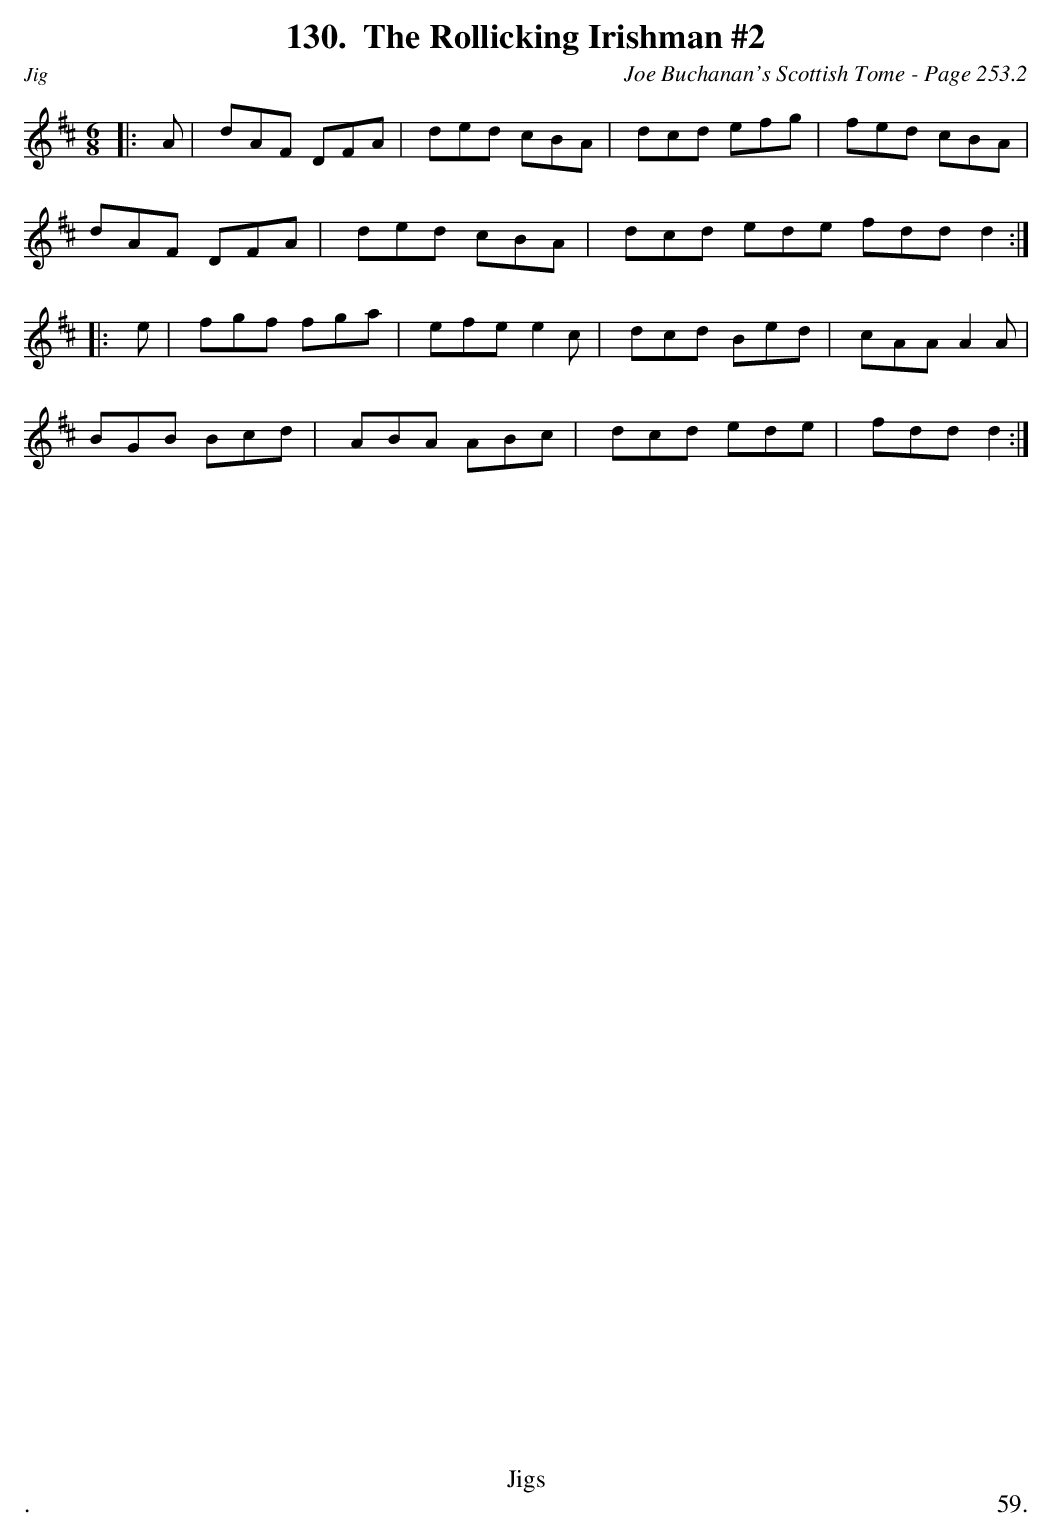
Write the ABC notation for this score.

X:1
T:Rollicking Irishman #2, The
C:Joe Buchanan's Scottish Tome - Page 253.2
L:1/8
M:6/8
K:D
|: A | dAF DFA | ded cBA | dcd efg | fed cBA |
dAF DFA | ded cBA | dcd ede fdd d2 :|
|: e | fgf fga | efe e2 c | dcd Bed | cAA A2 A |
BGB Bcd | ABA ABc | dcd ede | fdd d2 :|
